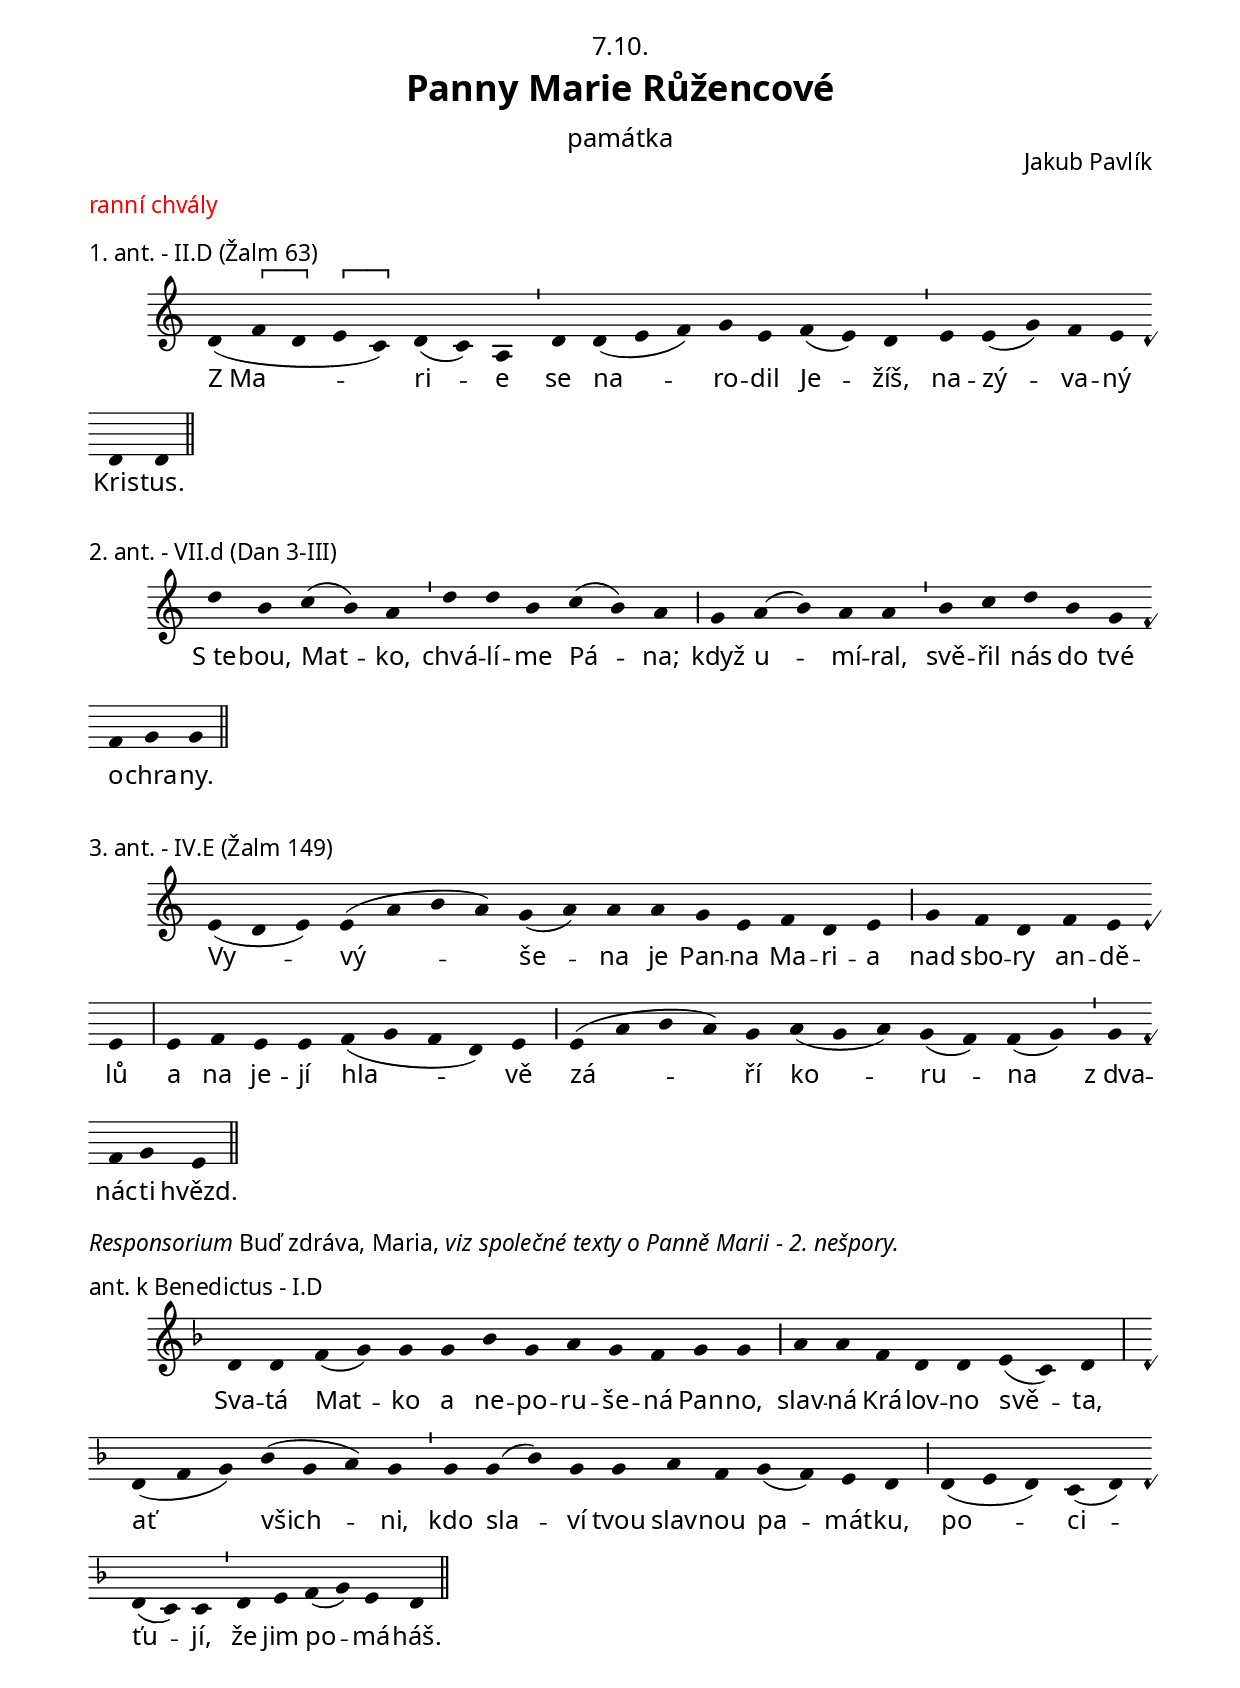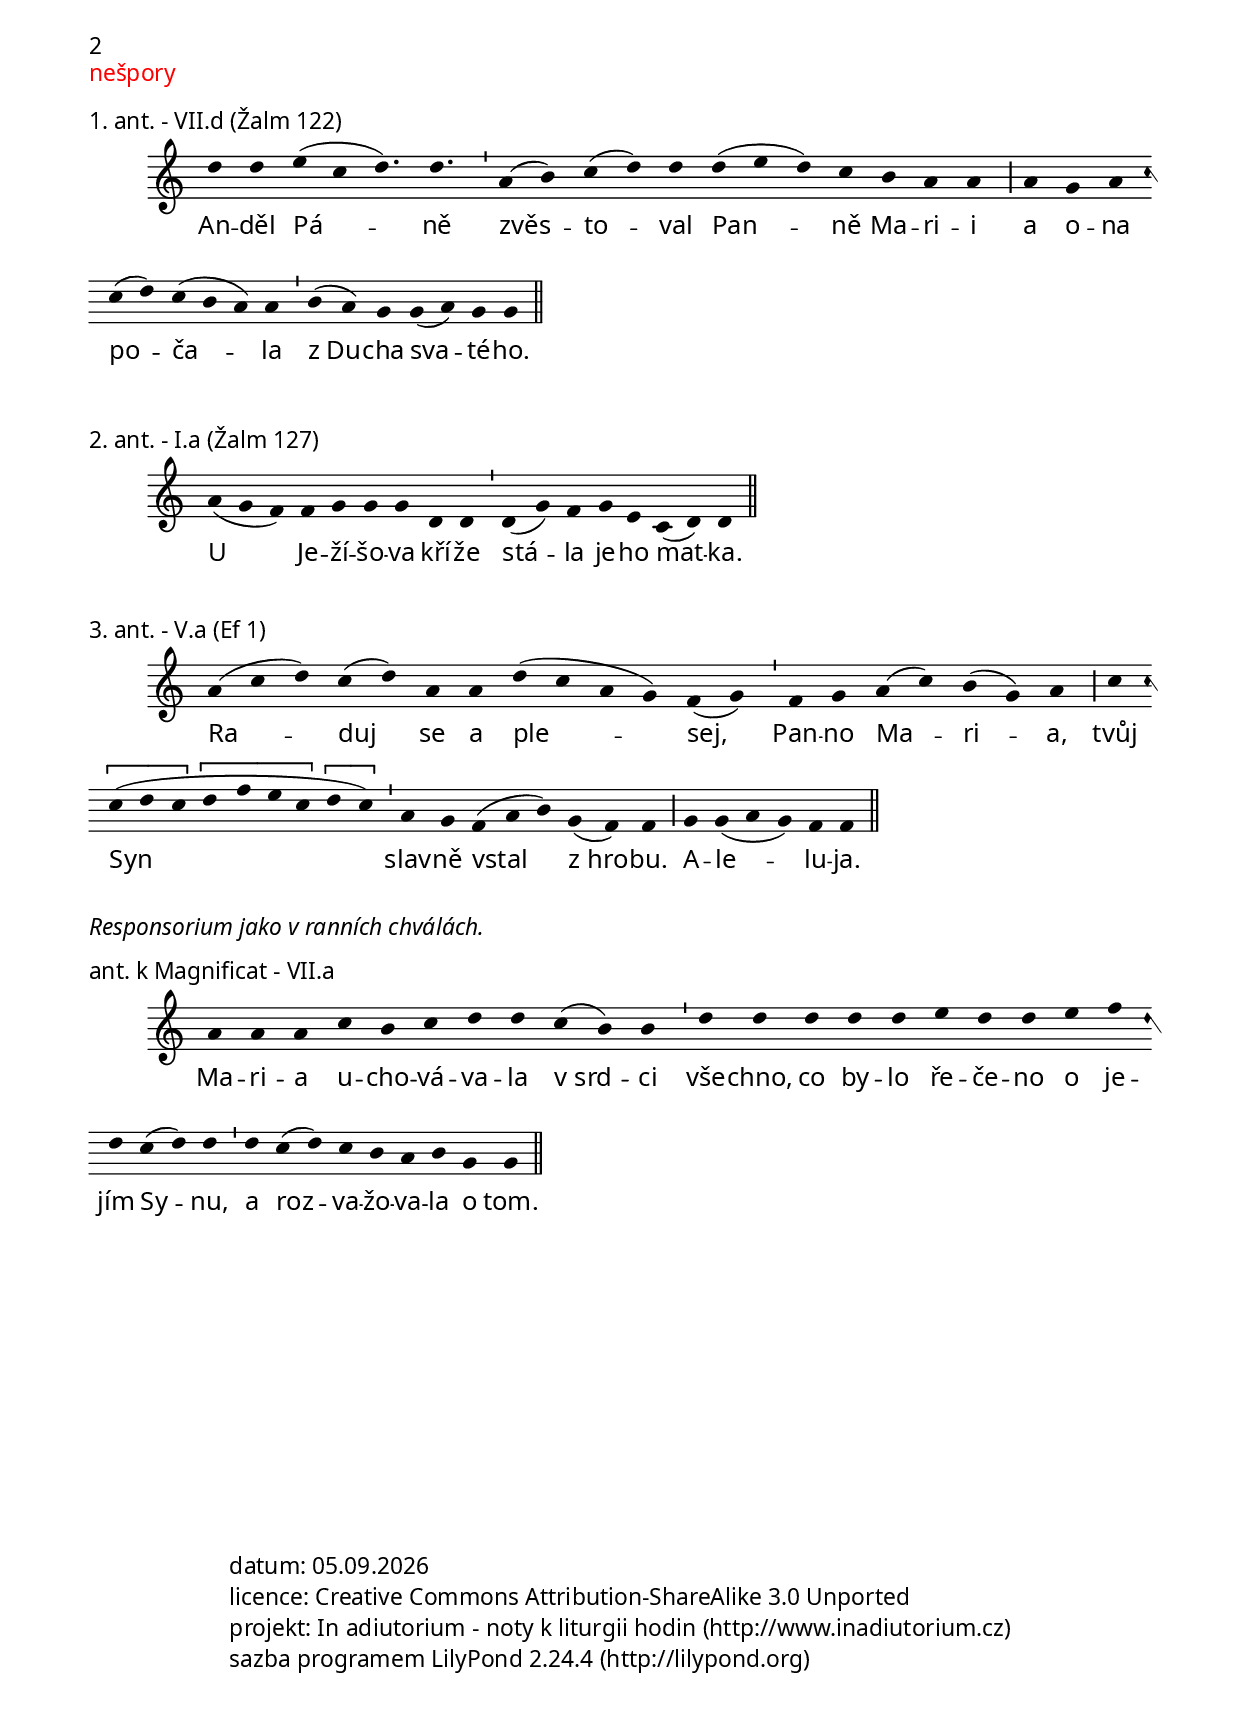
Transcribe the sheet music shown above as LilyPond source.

\version "2.15.40"

\include "../spolecne.ly"
\include "../dilyresponsorii.ly"

\header {
  title = \markup\titleSvatek
            "Panny Marie Růžencové"
            památka
            7.10.
  composer = "Jakub Pavlík"
}

\markup {\nadpisHodinka {"ranní chvály"}}

\score {
  \relative c' {
    \choralniRezim
    d4( \[ f d \] \[ e c) \] d( c) a \barMin d d( e f) g e f( e) d \barMin
    e e( g) f e d d \barFinalis
  }
  \addlyrics {
    Z_Ma -- ri -- e se na -- ro -- dil Je -- žíš,
    na -- zý -- va -- ný Kris -- tus.
  }
  \header {
    quid = "1. ant."
    modus = "II"
    differentia = "D"
    psalmus = "Žalm 63"
    id = "rch-a1"
    piece = \markup {\sestavTitulek}
  }
}

\score {
  \relative c'' {
    \choralniRezim
    d4 b c( b) a \barMin d d b c( b) a \barMaior
    g a( b) a a \barMin b c d b g f g g \barFinalis
  }
  \addlyrics {
    S_te -- bou, Mat -- ko, chvá -- lí -- me Pá -- na;
    když u -- mí -- ral, svě -- řil nás do tvé o -- chra -- ny.
  }
  \header {
    quid = "2. ant."
    modus = "VII"
    differentia = "d"
    psalmus = "Dan 3-III"
    placet = "poslední část nezní příliš libě a nesnadno se zpívá"
    id = "rch-a2"
    piece = \markup {\sestavTitulek}
  }
}

\score {
  \relative c' {
    \choralniRezim
    e4( d e) e( a b a) g( a) a a g e f d e \barMaior
    g f d f e e \barMax
    e f e e f( g f d) e \barMaior
    e( a b a) g a( g a) g( f) f( g) \barMin g f g e \barFinalis
  }
  \addlyrics {
    Vy -- vý -- še -- na je Pan -- na Ma -- ri -- a
    nad sbo -- ry an -- dě -- lů
    a na je -- jí hla -- vě
    zá -- ří ko -- ru -- na
    z_dva -- nác -- ti hvězd.
  }
  \header {
    quid = "3. ant."
    modus = "IV"
    differentia = "E"
    psalmus = "Žalm 149"
    placet = "_andělů_ lépe d e e"
    id = "rch-a3"
    piece = \markup {\sestavTitulek}
  }
}

\markup\italic{Responsorium \upright{Buď zdráva, Maria,} viz společné texty o Panně Marii - 2. nešpory.}

\score {
  \relative c' {
    \choralniRezim
    \key f \major
    d4 d f( g) g g bes g a g f g g \barMaior
    a a f d d e( c) d \barMax
    d( f g) bes( g a) g \barMin g g( bes) g g a f g( f) e d \barMaior
    d( e d) c( d) d( c) c \barMin d e f( g) e d \barFinalis
  }
  \addlyrics {
    Sva -- tá Mat -- ko a ne -- po -- ru -- še -- ná Pan -- no,
    slav -- ná Krá -- lov -- no svě -- ta,
    ať všich -- ni, kdo sla -- ví tvou slav -- nou pa -- mát -- ku,
    po -- ci -- ťu -- jí, že jim po -- má -- háš.
  }
  \header {
    quid = "ant. k Benedictus"
    modus = "I"
    differentia = "D"
    psalmus = ""
    placet = "_Panno_ fg g"
    id = "rch-aben"
    piece = \markup {\sestavTitulekBezZalmu}
  }
}

\markup {\nadpisHodinka {"nešpory"}}

\score {
  \relative c'' {
    \choralniRezim
    d4 d e( c d4.) d \barMin a4( b) c( d) d d( e d) c b a a \barMaior
    a g a c( d) c( b a) a \barMin b( a) g g( a) g g \barFinalis
  }
  \addlyrics {
    An -- děl Pá -- ně zvěs -- to -- val Pan -- ně Ma -- ri -- i
    a o -- na po -- ča -- la z_Du -- cha sva -- té -- ho.
  }
  \header {
    quid = "1. ant."
    modus = "VII"
    differentia = "d"
    psalmus = "Žalm 122"
    id = "ne-a1"
    fial = "fial://sanktoral/0325zvestovanipane.ly#2ne-a1?-aleluja"
    piece = \markup {\sestavTitulek}
  }
}

\score {
  \relative c'' {
    \choralniRezim
    a4( g f) f g g g d d \barMin
    % neni to uplne snadne zazpivat!
    d( g) f g e c( d) d \barFinalis
  }
  \addlyrics {
    U Je -- ží -- šo -- va kří -- že
    stá -- la je -- ho mat -- ka.
  }
  \header {
    quid = "2. ant."
    modus = "I"
    differentia = "a"
    psalmus = "Žalm 127"
    placet = "blbá"
    id = "ne-a2"
    piece = \markup {\sestavTitulek}
  }
}

\score {
  \relative c'' {
    \choralniRezim
    a4( c d) c( d) a a d( c a g) f( g) \barMin f g a( c) b( g) a \barMaior
    c \[ c( d c \] \[ d f e c \] \[ d c) \] \barMin
    a g f( a b) g( f) f \barMaior
    g g( a g) f f \barFinalis
  }
  \addlyrics {
    Ra -- duj se a ple -- sej, Pan -- no Ma -- ri -- a,
    tvůj Syn
    slav -- ně vstal z_hro -- bu.
    A -- le -- lu -- ja.
  }
  \header {
    quid = "3. ant."
    modus = "V"
    differentia = "a"
    psalmus = "Ef 1"
    placet = "_slavně_ a dál je hrůza, zbytek nic moc"
    id = "ne-a3"
    piece = \markup {\sestavTitulek}
  }
}

\markup\italic{Responsorium jako v ranních chválách.}

\score {
    \relative c'' {
      \choralniRezim
      a4 a a c b c d d c( b) b \barMin
      d d d d d e d d e f d c( d) d \barMin
      d c( d) c b a b g g \barFinalis
    }
    \addlyrics {
      Ma -- ri -- a u -- cho -- vá -- va -- la v_srd -- ci
      vše -- chno, co by -- lo ře -- če -- no o je -- jím Sy -- nu,
      a roz -- va -- žo -- va -- la o tom.
    }
    \header {
      quid = "ant. k Magnificat"
      modus = "VII"
      differentia = "a"
      psalmus = ""
      fial = "vanoce_narozenipane.ly#vden-asexta?upraveno"
      placet = "předělat s méně křečovitým lpěním na vzorové antifoně"
      id = "ne-amag"
      piece = \markup {\sestavTitulekBezZalmu}
    }
  }